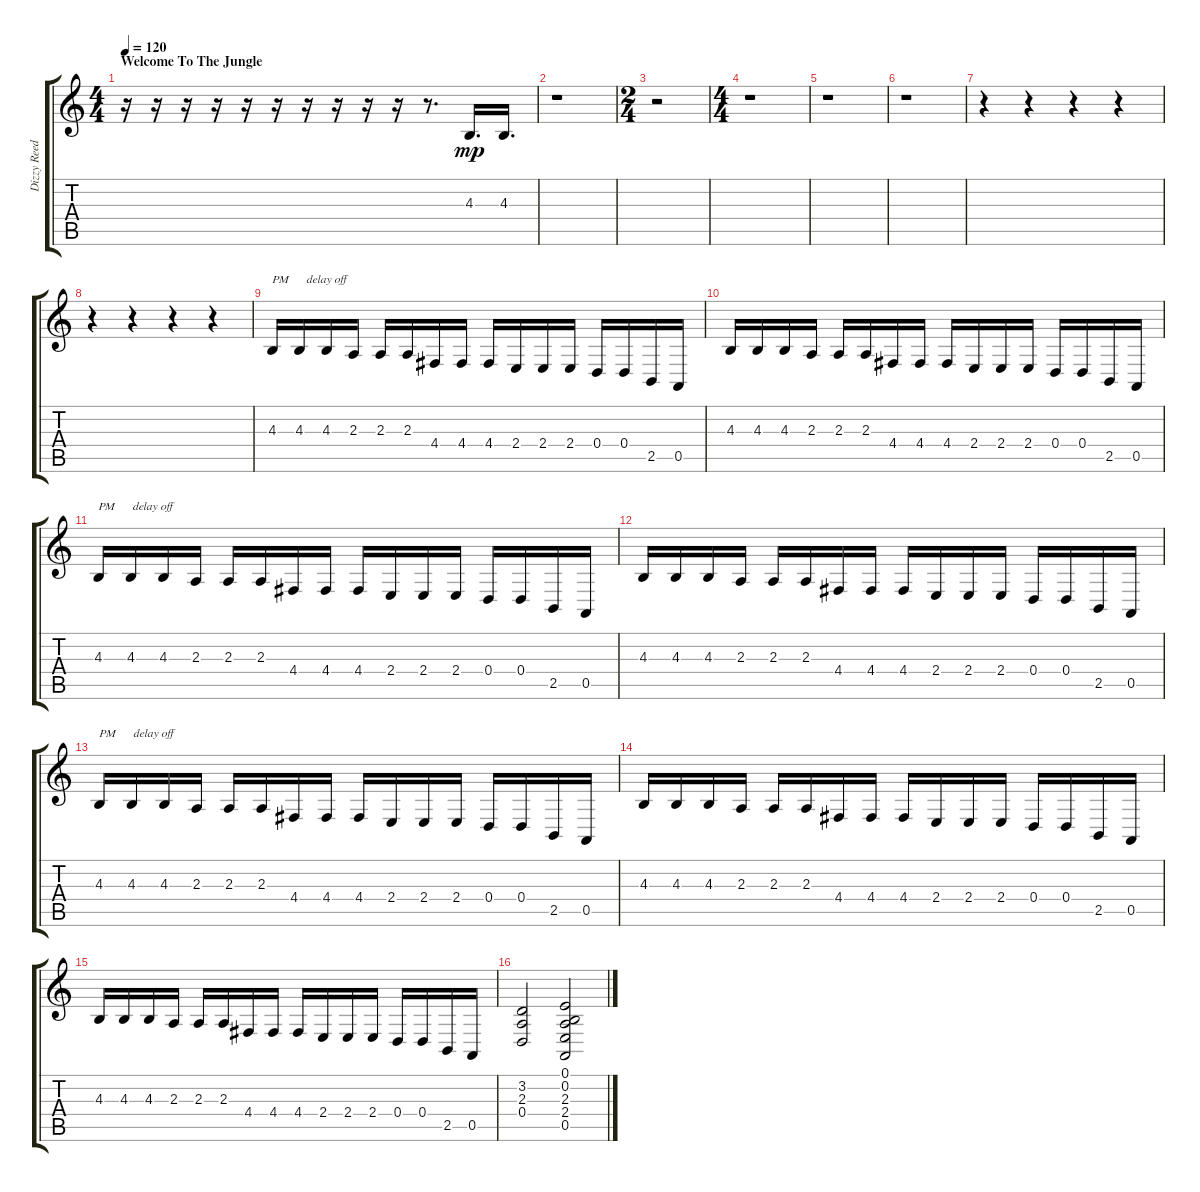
\track ("Dizzy Reed " "Dizzy Reed") {instrument brightacousticpiano}
\staff {score tabs}
\tuning (E4 B3 G3 D3 A2 E2) {hide}
\ts (4 4)
\section ("" "Welcome To The Jungle")
\tempo 120
\tempo 104
\tempo 120
\clef g2
\ks c
r.16{dy mp instrument melodictom} r.16 r.16 r.16 r.16 r.16 r.16 r.16 r.16 r.16 r.8{d} 4.3.16{d} 4.3.16{d} |
r.1 |
\ts (2 4)
r.2 |
\ts (4 4)
r.1 |
r.1 |
r.1 |
r.4 r.4 r.4 r.4 |
r.4 r.4 r.4 r.4 |
4.3.16{txt "PM      delay off"} 4.3.16 4.3.16 2.3.16 2.3.16 2.3.16 4.4.16 4.4.16 4.4.16 2.4.16 2.4.16 2.4.16 0.4.16 0.4.16 2.5.16 0.5.16 |
4.3.16 4.3.16 4.3.16 2.3.16 2.3.16 2.3.16 4.4.16 4.4.16 4.4.16 2.4.16 2.4.16 2.4.16 0.4.16 0.4.16 2.5.16 0.5.16 |
4.3.16{txt "PM      delay off"} 4.3.16 4.3.16 2.3.16 2.3.16 2.3.16 4.4.16 4.4.16 4.4.16 2.4.16 2.4.16 2.4.16 0.4.16 0.4.16 2.5.16 0.5.16 |
4.3.16 4.3.16 4.3.16 2.3.16 2.3.16 2.3.16 4.4.16 4.4.16 4.4.16 2.4.16 2.4.16 2.4.16 0.4.16 0.4.16 2.5.16 0.5.16 |
4.3.16{txt "PM      delay off"} 4.3.16 4.3.16 2.3.16 2.3.16 2.3.16 4.4.16 4.4.16 4.4.16 2.4.16 2.4.16 2.4.16 0.4.16 0.4.16 2.5.16 0.5.16 |
4.3.16 4.3.16 4.3.16 2.3.16 2.3.16 2.3.16 4.4.16 4.4.16 4.4.16 2.4.16 2.4.16 2.4.16 0.4.16 0.4.16 2.5.16 0.5.16 |
4.3.16 4.3.16 4.3.16 2.3.16 2.3.16 2.3.16 4.4.16 4.4.16 4.4.16 2.4.16 2.4.16 2.4.16 0.4.16 0.4.16 2.5.16 0.5.16 |
(3.2 2.3 0.4).2 (0.1 0.2 2.3 2.4 0.5).2
